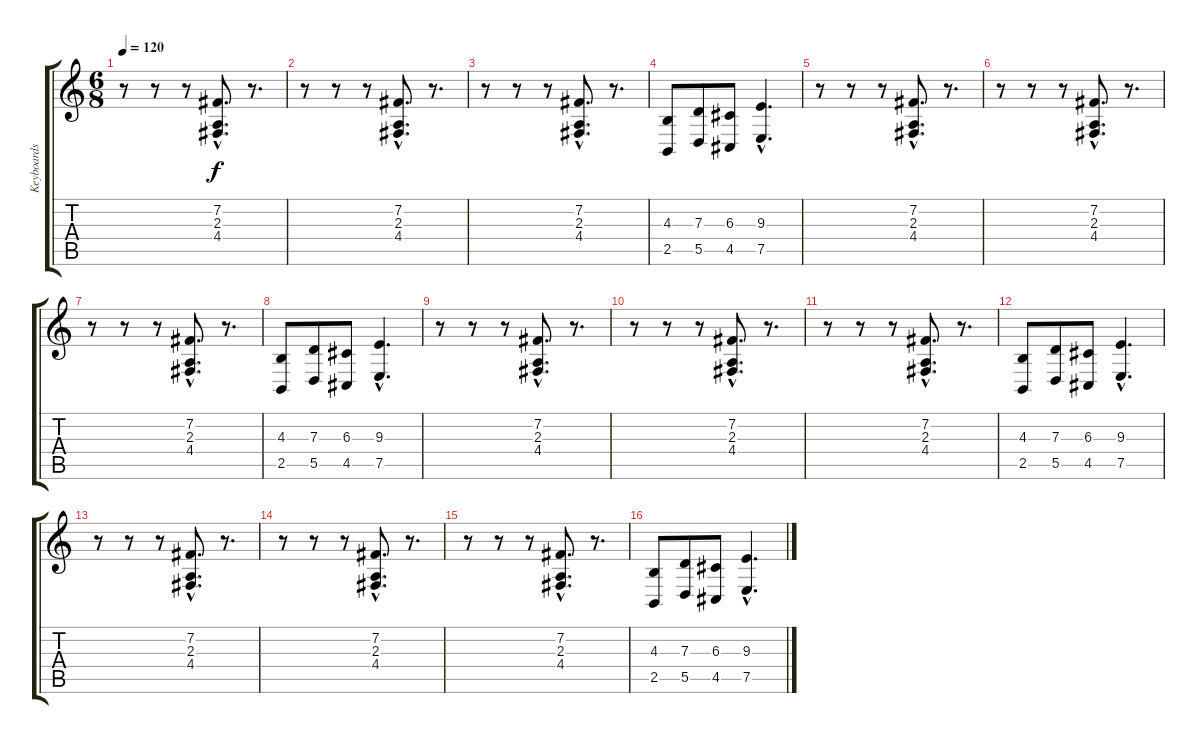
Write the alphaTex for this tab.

\track ("Keyboards " "Keyboards ") {instrument stringensemble1}
\staff {score tabs}
\tuning (E4 B3 G3 D3 A2 E2) {hide}
\ts (6 8)
\tempo 120
\clef g2
\ks c
r.8{dy f} r.8 r.8 (7.2{hac} 2.3{hac} 4.4{hac}).8{d} r.8{d} |
r.8 r.8 r.8 (7.2{hac} 2.3{hac} 4.4{hac}).8{d} r.8{d} |
r.8 r.8 r.8 (7.2{hac} 2.3{hac} 4.4{hac}).8{d} r.8{d} |
(4.3 2.5).8 (7.3 5.5).8 (6.3 4.5).8 (9.3{hac} 7.5{hac}).4{d} |
r.8 r.8 r.8 (7.2{hac} 2.3{hac} 4.4{hac}).8{d} r.8{d} |
r.8 r.8 r.8 (7.2{hac} 2.3{hac} 4.4{hac}).8{d} r.8{d} |
r.8 r.8 r.8 (7.2{hac} 2.3{hac} 4.4{hac}).8{d} r.8{d} |
(4.3 2.5).8 (7.3 5.5).8 (6.3 4.5).8 (9.3{hac} 7.5{hac}).4{d} |
r.8 r.8 r.8 (7.2{hac} 2.3{hac} 4.4{hac}).8{d} r.8{d} |
r.8 r.8 r.8 (7.2{hac} 2.3{hac} 4.4{hac}).8{d} r.8{d} |
r.8 r.8 r.8 (7.2{hac} 2.3{hac} 4.4{hac}).8{d} r.8{d} |
(4.3 2.5).8 (7.3 5.5).8 (6.3 4.5).8 (9.3{hac} 7.5{hac}).4{d} |
r.8 r.8 r.8 (7.2{hac} 2.3{hac} 4.4{hac}).8{d} r.8{d} |
r.8 r.8 r.8 (7.2{hac} 2.3{hac} 4.4{hac}).8{d} r.8{d} |
r.8 r.8 r.8 (7.2{hac} 2.3{hac} 4.4{hac}).8{d} r.8{d} |
(4.3 2.5).8 (7.3 5.5).8 (6.3 4.5).8 (9.3{hac} 7.5{hac}).4{d}
